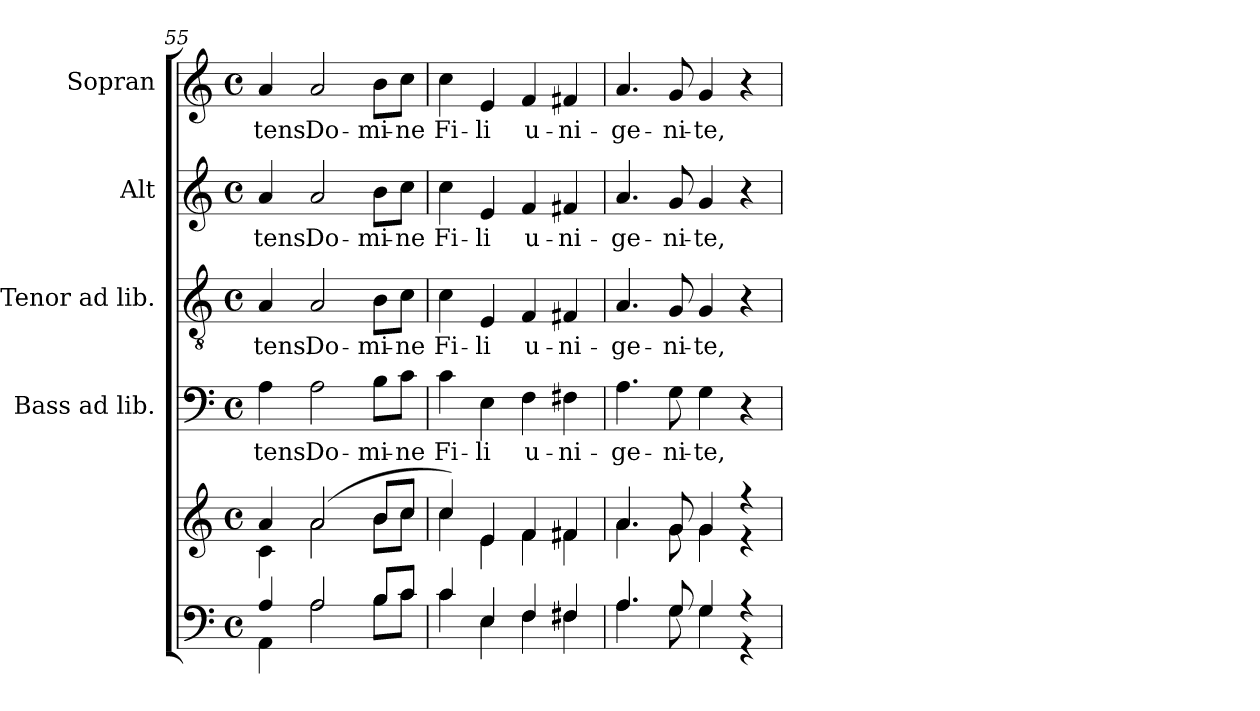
**kern	**kern	**kern	**text	**kern	**text	**kern	**text	**kern	**text
*part5	*part5	*part4	*part4	*part3	*part3	*part2	*part2	*part1	*part1
*staff6	*staff5	*staff4	*staff4	*staff3	*staff3	*staff2	*staff2	*staff1	*staff1
*	*	*I"Bass ad lib.	*	*I"Tenor ad lib.	*	*I"Alt	*	*I"Sopran	*
*	*	*I'B.	*	*I'T.	*	*I'A.	*	*I'S.	*
*clefF4	*clefG2	*clefF4	*	*clefGv2	*	*clefG2	*	*clefG2	*
*k[]	*k[]	*k[]	*	*k[]	*	*k[]	*	*k[]	*
*C:	*C:	*C:	*	*C:	*	*C:	*	*C:	*
*M4/4	*M4/4	*M4/4	*	*M4/4	*	*M4/4	*	*M4/4	*
*met(c)	*met(c)	*met(c)	*	*met(c)	*	*met(c)	*	*met(c)	*
=55	=55	=55	=55	=55	=55	=55	=55	=55	=55
*^	*^	*	*	*	*	*	*	*	*
!	!	!	!	!	!LO:LY:b	!	!LO:LY:b	!	!LO:LY:b	!	!LO:LY:b
4A/	4AA\	4a/	4c\	4A\	-tens.	4A/	-tens.	4a/	-tens.	4a/	-tens.
!	!	!	!	!	!LO:LY:b	!	!LO:LY:b	!	!LO:LY:b	!	!LO:LY:b
2A/	2A\	(2a/	2a\	2A\	Do-	2A/	Do-	2a/	Do-	2a/	Do-
!	!	!	!	!	!LO:LY:b	!	!LO:LY:b	!	!LO:LY:b	!	!LO:LY:b
8B/L	8B\L	8b/L	8b\L	8B\L	-mi-	8B\L	-mi-	8b\L	-mi-	8b\L	-mi-
!	!	!	!	!	!LO:LY:b	!	!LO:LY:b	!	!LO:LY:b	!	!LO:LY:b
8c/J	8c\J	8cc/J	8cc\J	8c\J	-ne	8c\J	-ne	8cc\J	-ne	8cc\J	-ne
!!LO:PB:g=z
=56	=56	=56	=56	=56	=56	=56	=56	=56	=56	=56	=56
!	!	!	!	!	!LO:LY:b	!	!LO:LY:b	!	!LO:LY:b	!	!LO:LY:b
4c/	4c\	4cc/)	4cc\	4c\	Fi-	4c\	Fi-	4cc\	Fi-	4cc\	Fi-
!	!	!	!	!	!LO:LY:b	!	!LO:LY:b	!	!LO:LY:b	!	!LO:LY:b
4E/	4E\	4e/	4e\	4E\	-li	4E/	-li	4e/	-li	4e/	-li
!	!	!	!	!	!LO:LY:b	!	!LO:LY:b	!	!LO:LY:b	!	!LO:LY:b
4F/	4F\	4f/	4f\	4F\	u-	4F/	u-	4f/	u-	4f/	u-
!	!	!	!	!	!LO:LY:b	!	!LO:LY:b	!	!LO:LY:b	!	!LO:LY:b
4F#X/	4F#\	4f#X/	4f#\	4F#X\	-ni-	4F#X/	-ni-	4f#X/	-ni-	4f#X/	-ni-
=57	=57	=57	=57	=57	=57	=57	=57	=57	=57	=57	=57
!	!	!	!	!	!LO:LY:b	!	!LO:LY:b	!	!LO:LY:b	!	!LO:LY:b
4.A/	4.A\	4.a/	4.a\	4.A\	-ge-	4.A/	-ge-	4.a/	-ge-	4.a/	-ge-
!	!	!	!	!	!LO:LY:b	!	!LO:LY:b	!	!LO:LY:b	!	!LO:LY:b
8G/	8G\	8g/	8g\	8G\	-ni-	8G/	-ni-	8g/	-ni-	8g/	-ni-
!	!	!	!	!	!LO:LY:b	!	!LO:LY:b	!	!LO:LY:b	!	!LO:LY:b
4G/	4G\	4g/	4g\	4G\	-te,	4G/	-te,	4g/	-te,	4g/	-te,
4r	4r	4r	4r	4r	.	4r	.	4r	.	4r	.
*v	*v	*	*	*	*	*	*	*	*	*	*
*	*v	*v	*	*	*	*	*	*	*	*
=	=	=	=	=	=	=	=	=	=
*-	*-	*-	*-	*-	*-	*-	*-	*-	*-
